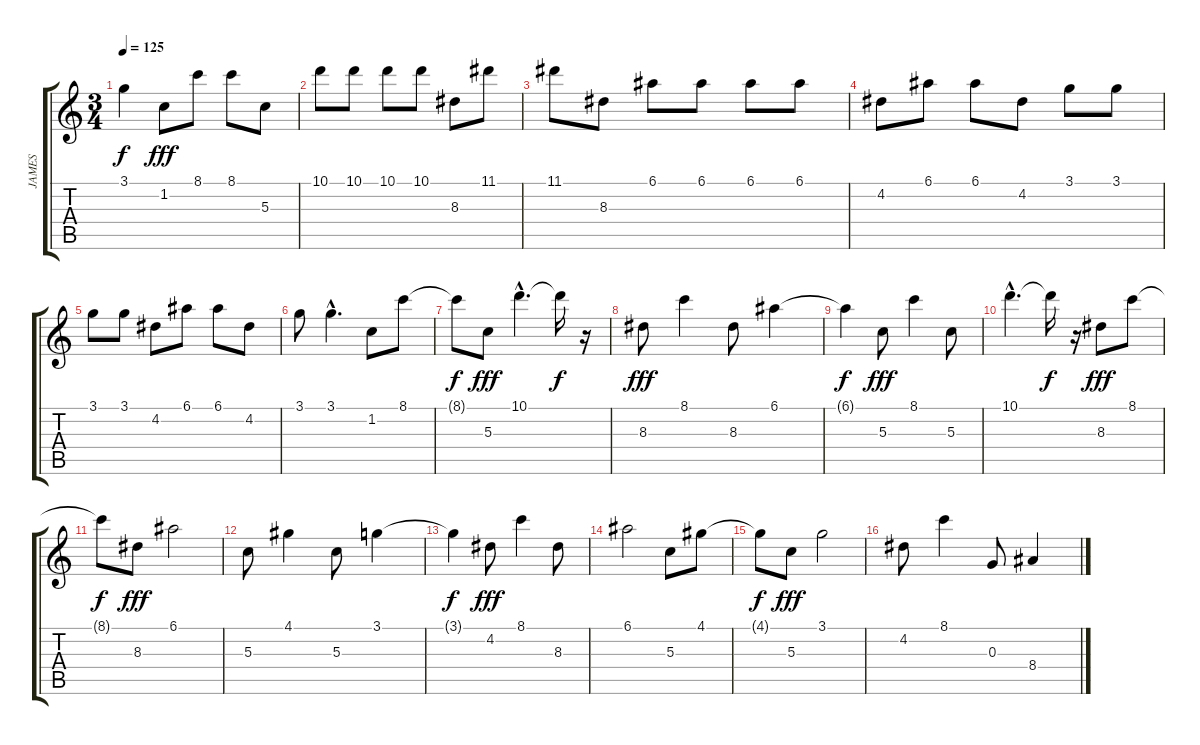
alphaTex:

\track ("JAMES" "JAMES") {instrument distortionguitar}
\staff {score tabs}
\tuning (E4 B3 G3 D3 A2 E2) {hide}
\ts (3 4)
\tempo 125
\clef g2
\ks c
3.1{t}.4{dy f} 1.2.8{dy fff} 8.1.8 8.1.8 5.3.8 |
10.1.8 10.1.8 10.1.8 10.1.8 8.3.8 11.1.8 |
11.1.8 8.3.8 6.1.8 6.1.8 6.1.8 6.1.8 |
4.2.8 6.1.8 6.1.8 4.2.8 3.1.8 3.1.8 |
3.1.8 3.1.8 4.2.8 6.1.8 6.1.8 4.2.8 |
3.1.8 3.1{hac}.4{d} 1.2.8 8.1.8 |
8.1{t}.8{dy f} 5.3.8{dy fff} 10.1{hac}.4{d} 10.1{t}.16{dy f} r.16 |
8.3.8{dy fff} 8.1.4 8.3.8 6.1.4 |
6.1{t}.4{dy f} 5.3.8{dy fff} 8.1.4 5.3.8 |
10.1{hac}.4{d} 10.1{t}.16{dy f} r.16 8.3.8{dy fff} 8.1.8 |
8.1{t}.8{dy f} 8.3.8{dy fff} 6.1.2 |
5.3.8 4.1.4 5.3.8 3.1.4 |
3.1{t}.4{dy f} 4.2.8{dy fff} 8.1.4 8.3.8 |
6.1.2 5.3.8 4.1.8 |
4.1{t}.8{dy f} 5.3.8{dy fff} 3.1.2 |
4.2.8 8.1.4 0.3.8 8.4.4
